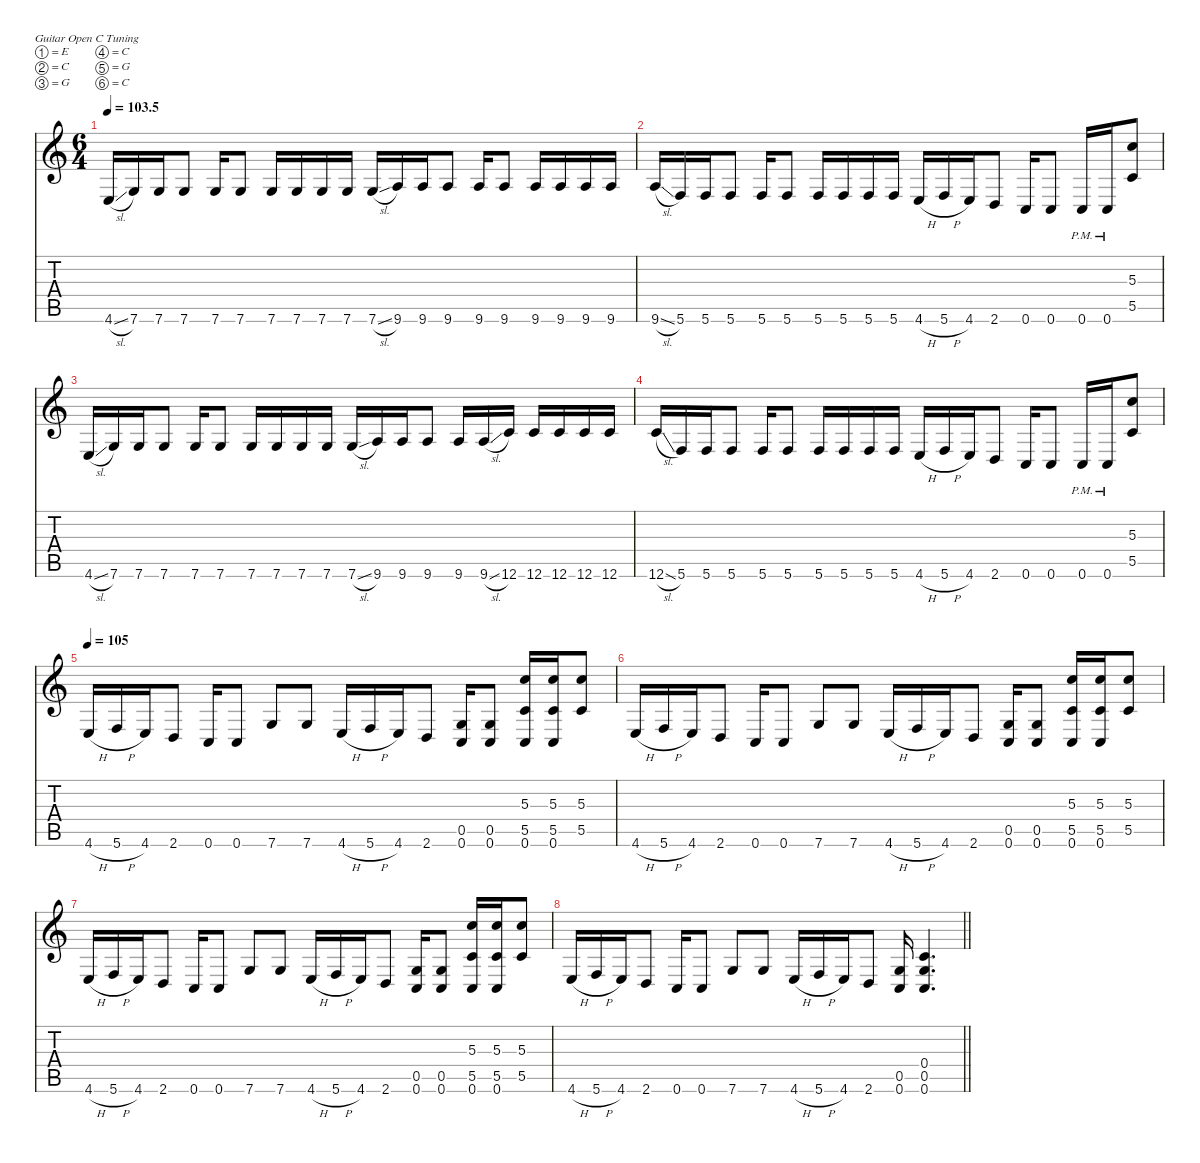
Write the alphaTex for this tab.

\defaultSystemsLayout 4
\hideDynamics
\bracketExtendMode nobrackets
\singleTrackTrackNamePolicy hidden
\multiTrackTrackNamePolicy hidden
\firstSystemTrackNameMode fullname
\firstSystemTrackNameOrientation horizontal
\otherSystemsTrackNameOrientation horizontal
\track ("Devin Townsend" "s.guit.") {mute instrument acousticguitarsteel}
\staff {score tabs}
\tuning (E4 C4 G3 C3 G2 C2)
\ts (6 4)
\tempo
103.5
\accidentals auto
\clef g2
\ottava regular
\simile none
\ks c
4.6{sl}.16{dy f beam Up} 7.6.16{beam Up} 7.6.16{beam Up} 7.6.8{beam Up} 7.6.16{beam Up} 7.6.8{beam Up} 7.6.16{beam Up} 7.6.16{beam Up} 7.6.16{beam Up} 7.6.16{beam Up} 7.6{sl}.16{beam Up} 9.6.16{beam Up} 9.6.16{beam Up} 9.6.8{beam Up} 9.6.16{beam Up} 9.6.8{beam Up} 9.6.16{beam Up} 9.6.16{beam Up} 9.6.16{beam Up} 9.6.16{beam Up} |
9.6{sl}.16{beam Up} 5.6.16{beam Up} 5.6.16{beam Up} 5.6.8{beam Up} 5.6.16{beam Up} 5.6.8{beam Up} 5.6.16{beam Up} 5.6.16{beam Up} 5.6.16{beam Up} 5.6.16{beam Up} 4.6{h}.16{beam Up} 5.6{h}.16{beam Up} 4.6.16{beam Up} 2.6.8{beam Up} 0.6.16{beam Up} 0.6.8{beam Up} 0.6{pm}.16{beam Up} 0.6{pm}.16{beam Up} (5.3 5.5).8{beam Up} |
4.6{sl}.16{beam Up} 7.6.16{beam Up} 7.6.16{beam Up} 7.6.8{beam Up} 7.6.16{beam Up} 7.6.8{beam Up} 7.6.16{beam Up} 7.6.16{beam Up} 7.6.16{beam Up} 7.6.16{beam Up} 7.6{sl}.16{beam Up} 9.6.16{beam Up} 9.6.16{beam Up} 9.6.8{beam Up} 9.6.16{beam Up} 9.6{sl}.16{beam Up} 12.6.16{beam Up} 12.6.16{beam Up} 12.6.16{beam Up} 12.6.16{beam Up} 12.6.16{beam Up} |
12.6{sl}.16{beam Up} 5.6.16{beam Up} 5.6.16{beam Up} 5.6.8{beam Up} 5.6.16{beam Up} 5.6.8{beam Up} 5.6.16{beam Up} 5.6.16{beam Up} 5.6.16{beam Up} 5.6.16{beam Up} 4.6{h}.16{beam Up} 5.6{h}.16{beam Up} 4.6.16{beam Up} 2.6.8{beam Up} 0.6.16{beam Up} 0.6.8{beam Up} 0.6{pm}.16{beam Up} 0.6{pm}.16{beam Up} (5.3 5.5).8{beam Up} |
\tempo 105
4.6{h}.16{beam Up} 5.6{h}.16{beam Up} 4.6.16{beam Up} 2.6.8{beam Up} 0.6.16{beam Up} 0.6.8{beam Up} 7.6.8{beam Up} 7.6.8{beam Up} 4.6{h}.16{beam Up} 5.6{h}.16{beam Up} 4.6.16{beam Up} 2.6.8{beam Up} (0.5 0.6).16{beam Up} (0.5 0.6).8{beam Up} (5.3 5.5 0.6).16{beam Up} (5.3 5.5 0.6).16{beam Up} (5.3 5.5).8{beam Up} |
4.6{h}.16{beam Up} 5.6{h}.16{beam Up} 4.6.16{beam Up} 2.6.8{beam Up} 0.6.16{beam Up} 0.6.8{beam Up} 7.6.8{beam Up} 7.6.8{beam Up} 4.6{h}.16{beam Up} 5.6{h}.16{beam Up} 4.6.16{beam Up} 2.6.8{beam Up} (0.5 0.6).16{beam Up} (0.5 0.6).8{beam Up} (5.3 5.5 0.6).16{beam Up} (5.3 5.5 0.6).16{beam Up} (5.3 5.5).8{beam Up} |
4.6{h}.16{beam Up} 5.6{h}.16{beam Up} 4.6.16{beam Up} 2.6.8{beam Up} 0.6.16{beam Up} 0.6.8{beam Up} 7.6.8{beam Up} 7.6.8{beam Up} 4.6{h}.16{beam Up} 5.6{h}.16{beam Up} 4.6.16{beam Up} 2.6.8{beam Up} (0.5 0.6).16{beam Up} (0.5 0.6).8{beam Up} (5.3 5.5 0.6).16{beam Up} (5.3 5.5 0.6).16{beam Up} (5.3 5.5).8{beam Up} |
\barLineRight lightlight
4.6{h}.16{beam Up} 5.6{h}.16{beam Up} 4.6.16{beam Up} 2.6.8{beam Up} 0.6.16{beam Up} 0.6.8{beam Up} 7.6.8{beam Up} 7.6.8{beam Up} 4.6{h}.16{beam Up} 5.6{h}.16{beam Up} 4.6.16{beam Up} 2.6.8{beam Up} (0.5 0.6).16{beam Up} (0.4 0.5 0.6).4{d beam Up}
